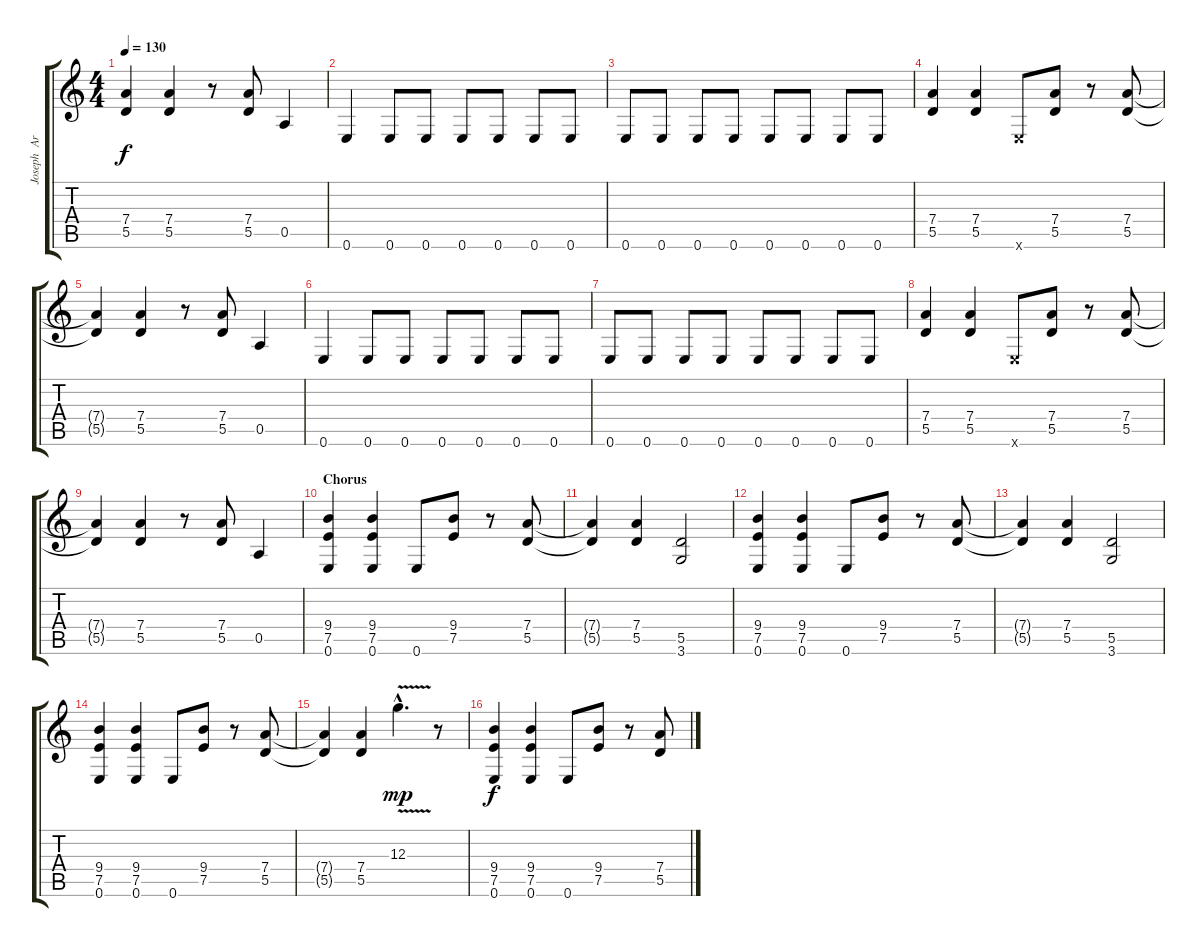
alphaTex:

\track ("Joseph  Arkansas" "Joseph  Ar") {instrument overdrivenguitar}
\staff {score tabs}
\tuning (E4 B3 G3 D3 A2 E2) {hide}
\ts (4 4)
\tempo 130
\clef g2
\ks c
(7.4{t} 5.5{t}).4{dy f} (7.4 5.5).4 r.8 (7.4 5.5).8 0.5.4 |
0.6.4 0.6.8 0.6.8 0.6.8 0.6.8 0.6.8 0.6.8 |
0.6.8 0.6.8 0.6.8 0.6.8 0.6.8 0.6.8 0.6.8 0.6.8 |
(7.4 5.5).4 (7.4 5.5).4 0.6{x}.8 (7.4 5.5).8 r.8 (7.4 5.5).8 |
(7.4{t} 5.5{t}).4 (7.4 5.5).4 r.8 (7.4 5.5).8 0.5.4 |
0.6.4 0.6.8 0.6.8 0.6.8 0.6.8 0.6.8 0.6.8 |
0.6.8 0.6.8 0.6.8 0.6.8 0.6.8 0.6.8 0.6.8 0.6.8 |
(7.4 5.5).4 (7.4 5.5).4 0.6{x}.8 (7.4 5.5).8 r.8 (7.4 5.5).8 |
(7.4{t} 5.5{t}).4 (7.4 5.5).4 r.8 (7.4 5.5).8 0.5.4 |
\section ("" "Chorus")
(9.4 7.5 0.6).4 (9.4 7.5 0.6).4 0.6.8 (9.4 7.5).8 r.8 (7.4 5.5).8 |
(7.4{t} 5.5{t}).4 (7.4 5.5).4 (5.5 3.6).2 |
(9.4 7.5 0.6).4 (9.4 7.5 0.6).4 0.6.8 (9.4 7.5).8 r.8 (7.4 5.5).8 |
(7.4{t} 5.5{t}).4 (7.4 5.5).4 (5.5 3.6).2 |
(9.4 7.5 0.6).4 (9.4 7.5 0.6).4 0.6.8 (9.4 7.5).8 r.8 (7.4 5.5).8 |
(7.4{t} 5.5{t}).4 (7.4 5.5).4 12.3{v hac}.4{d dy mp} r.8 |
(9.4 7.5 0.6).4{dy f} (9.4 7.5 0.6).4 0.6.8 (9.4 7.5).8 r.8 (7.4 5.5).8
